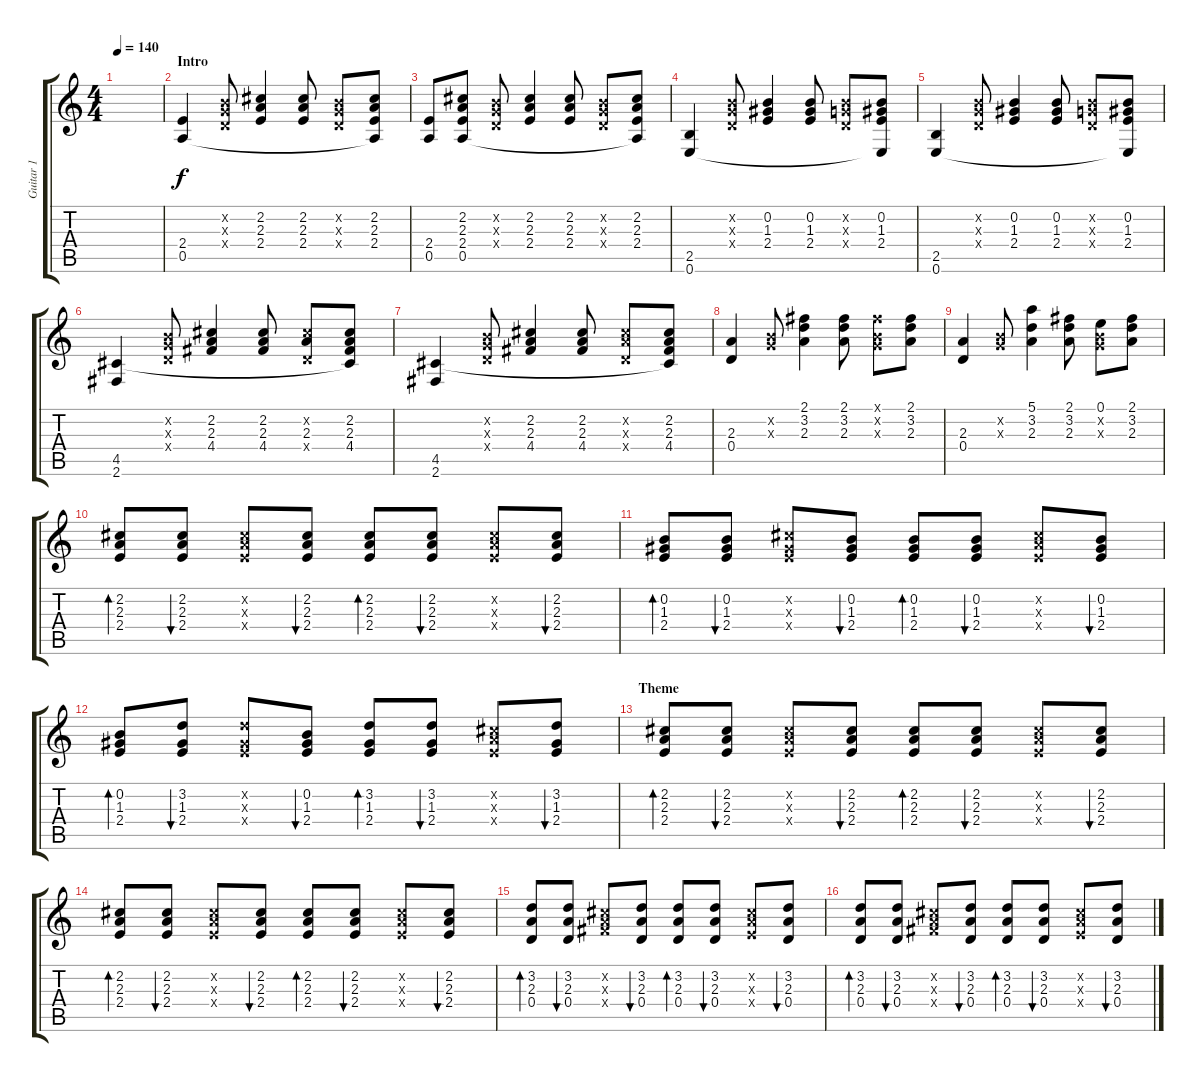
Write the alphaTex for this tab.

\track ("Guitar 1" "Guitar 1") {instrument acousticguitarsteel}
\staff {score tabs}
\tuning (E4 B3 G3 D3 A2 E2) {hide}
\ts (4 4)
\tempo 140
\clef g2
\ks c
|
\section ("" "Intro")
(2.4 0.5).4 (0.2{x} 0.3{x} 0.4{x}).8 (2.2 2.3 2.4).4 (2.2 2.3 2.4).8 (0.2{x} 0.3{x} 0.4{x}).8 (2.2 2.3 2.4 0.5{t}).8 |
(2.4 0.5).8 (2.2 2.3 2.4 0.5).8 (0.2{x} 0.3{x} 0.4{x}).8 (2.2 2.3 2.4).4 (2.2 2.3 2.4).8 (0.2{x} 0.3{x} 0.4{x}).8 (2.2 2.3 2.4 0.5{t}).8 |
(2.5 0.6).4 (0.2{x} 0.3{x} 0.4{x}).8 (0.2 1.3 2.4).4 (0.2 1.3 2.4).8 (0.2{x} 0.3{x} 0.4{x}).8 (0.2 1.3 2.4 0.6{t}).8 |
(2.5 0.6).4 (0.2{x} 0.3{x} 0.4{x}).8 (0.2 1.3 2.4).4 (0.2 1.3 2.4).8 (0.2{x} 0.3{x} 0.4{x}).8 (0.2 1.3 2.4 0.6{t}).8 |
(4.5 2.6).4 (0.2{x} 0.3{x} 0.4{x}).8 (2.2 2.3 4.4).4 (2.2 2.3 4.4).8 (2.2{x} 2.3 0.4{x}).8 (2.2 2.3 4.4 4.5{t}).8 |
(4.5 2.6).4 (0.2{x} 0.3{x} 0.4{x}).8 (2.2 2.3 4.4).4 (2.2 2.3 4.4).8 (2.2{x} 2.3{x} 0.4{x}).8 (2.2 2.3 4.4 4.5{t}).8 |
(2.3 0.4).4 (0.2{x} 0.3{x}).8 (2.1 3.2 2.3).4 (2.1 3.2 2.3).8 (2.1{x} 0.2{x} 0.3{x}).8 (2.1 3.2 2.3).8 |
(2.3 0.4).4 (0.2{x} 0.3{x}).8 (5.1 3.2 2.3).4 (2.1 3.2 2.3).8 (0.1 0.2{x} 0.3{x}).8 (2.1 3.2 2.3).8 |
(2.2 2.3 2.4).8{bd 60} (2.2 2.3 2.4).8{bu 60} (2.2{x} 2.3{x} 2.4{x}).8 (2.2 2.3 2.4).8{bu 60} (2.2 2.3 2.4).8{bd 60} (2.2 2.3 2.4).8{bu 60} (2.2{x} 2.3{x} 2.4{x}).8 (2.2 2.3 2.4).8{bu 60} |
(0.2 1.3 2.4).8{bd 60} (0.2 1.3 2.4).8{bu 60} (2.2{x} 1.3{x} 2.4{x}).8 (0.2 1.3 2.4).8{bu 60} (0.2 1.3 2.4).8{bd 60} (0.2 1.3 2.4).8{bu 60} (2.2{x} 2.3{x} 2.4{x}).8 (0.2 1.3 2.4).8{bu 60} |
(0.2 1.3 2.4).8{bd 60} (3.2 1.3 2.4).8{bu 60} (3.2{x} 1.3{x} 2.4{x}).8 (0.2 1.3 2.4).8{bu 60} (3.2 1.3 2.4).8{bd 60} (3.2 1.3 2.4).8{bu 60} (2.2{x} 2.3{x} 2.4{x}).8 (3.2 1.3 2.4).8{bu 60} |
\section ("" "Theme")
(2.2 2.3 2.4).8{bd 60} (2.2 2.3 2.4).8{bu 60} (2.2{x} 2.3{x} 2.4{x}).8 (2.2 2.3 2.4).8{bu 60} (2.2 2.3 2.4).8{bd 60} (2.2 2.3 2.4).8{bu 60} (2.2{x} 2.3{x} 2.4{x}).8 (2.2 2.3 2.4).8{bu 60} |
(2.2 2.3 2.4).8{bd 60} (2.2 2.3 2.4).8{bu 60} (2.2{x} 2.3{x} 2.4{x}).8 (2.2 2.3 2.4).8{bu 60} (2.2 2.3 2.4).8{bd 60} (2.2 2.3 2.4).8{bu 60} (2.2{x} 2.3{x} 2.4{x}).8 (2.2 2.3 2.4).8{bu 60} |
(3.2 2.3 0.4).8{bd 60} (3.2 2.3 0.4).8{bu 60} (2.2{x} 2.3{x} 4.4{x}).8 (3.2 2.3 0.4).8{bu 60} (3.2 2.3 0.4).8{bd 60} (3.2 2.3 0.4).8{bu 60} (2.2{x} 2.3{x} 2.4{x}).8 (3.2 2.3 0.4).8{bu 60} |
(3.2 2.3 0.4).8{bd 60} (3.2 2.3 0.4).8{bu 60} (2.2{x} 2.3{x} 4.4{x}).8 (3.2 2.3 0.4).8{bu 60} (3.2 2.3 0.4).8{bd 60} (3.2 2.3 0.4).8{bu 60} (2.2{x} 2.3{x} 2.4{x}).8 (3.2 2.3 0.4).8{bu 60}
